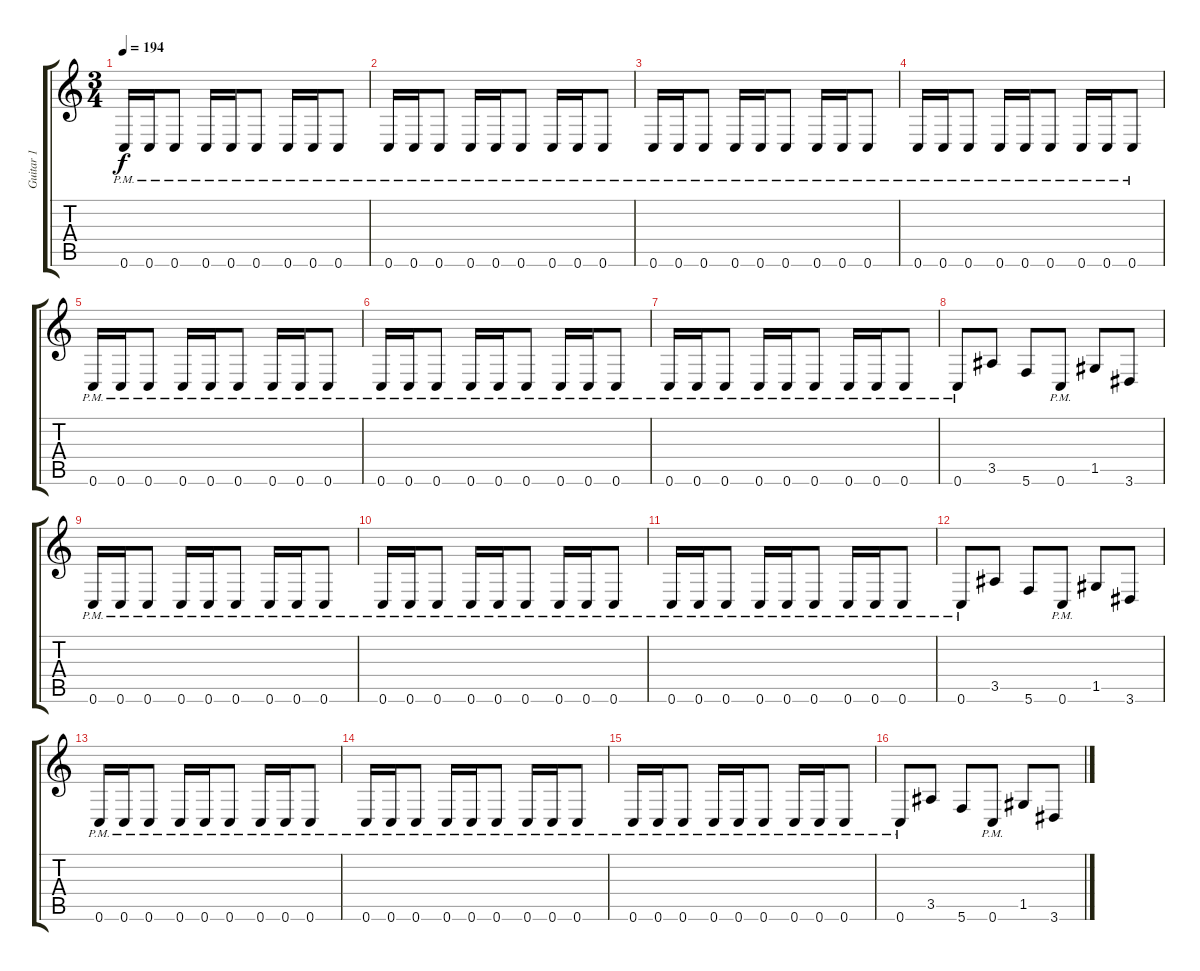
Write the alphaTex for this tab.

\track ("Guitar 1" "Guitar 1") {instrument distortionguitar}
\staff {score tabs}
\tuning (D4 A3 F3 C3 G2 C2) {hide}
\ts (3 4)
\tempo 194
\clef g2
\ks c
0.6{pm}.16{dy f} 0.6{pm}.16 0.6{pm}.8 0.6{pm}.16 0.6{pm}.16 0.6{pm}.8 0.6{pm}.16 0.6{pm}.16 0.6{pm}.8 |
0.6{pm}.16 0.6{pm}.16 0.6{pm}.8 0.6{pm}.16 0.6{pm}.16 0.6{pm}.8 0.6{pm}.16 0.6{pm}.16 0.6{pm}.8 |
0.6{pm}.16 0.6{pm}.16 0.6{pm}.8 0.6{pm}.16 0.6{pm}.16 0.6{pm}.8 0.6{pm}.16 0.6{pm}.16 0.6{pm}.8 |
0.6{pm}.16 0.6{pm}.16 0.6{pm}.8 0.6{pm}.16 0.6{pm}.16 0.6{pm}.8 0.6{pm}.16 0.6{pm}.16 0.6{pm}.8 |
0.6{pm}.16 0.6{pm}.16 0.6{pm}.8 0.6{pm}.16 0.6{pm}.16 0.6{pm}.8 0.6{pm}.16 0.6{pm}.16 0.6{pm}.8 |
0.6{pm}.16 0.6{pm}.16 0.6{pm}.8 0.6{pm}.16 0.6{pm}.16 0.6{pm}.8 0.6{pm}.16 0.6{pm}.16 0.6{pm}.8 |
0.6{pm}.16 0.6{pm}.16 0.6{pm}.8 0.6{pm}.16 0.6{pm}.16 0.6{pm}.8 0.6{pm}.16 0.6{pm}.16 0.6{pm}.8 |
0.6{pm}.8 3.5.8 5.6.8 0.6{pm}.8 1.5.8 3.6.8 |
0.6{pm}.16 0.6{pm}.16 0.6{pm}.8 0.6{pm}.16 0.6{pm}.16 0.6{pm}.8 0.6{pm}.16 0.6{pm}.16 0.6{pm}.8 |
0.6{pm}.16 0.6{pm}.16 0.6{pm}.8 0.6{pm}.16 0.6{pm}.16 0.6{pm}.8 0.6{pm}.16 0.6{pm}.16 0.6{pm}.8 |
0.6{pm}.16 0.6{pm}.16 0.6{pm}.8 0.6{pm}.16 0.6{pm}.16 0.6{pm}.8 0.6{pm}.16 0.6{pm}.16 0.6{pm}.8 |
0.6{pm}.8 3.5.8 5.6.8 0.6{pm}.8 1.5.8 3.6.8 |
0.6{pm}.16 0.6{pm}.16 0.6{pm}.8 0.6{pm}.16 0.6{pm}.16 0.6{pm}.8 0.6{pm}.16 0.6{pm}.16 0.6{pm}.8 |
0.6{pm}.16 0.6{pm}.16 0.6{pm}.8 0.6{pm}.16 0.6{pm}.16 0.6{pm}.8 0.6{pm}.16 0.6{pm}.16 0.6{pm}.8 |
0.6{pm}.16 0.6{pm}.16 0.6{pm}.8 0.6{pm}.16 0.6{pm}.16 0.6{pm}.8 0.6{pm}.16 0.6{pm}.16 0.6{pm}.8 |
0.6{pm}.8 3.5.8 5.6.8 0.6{pm}.8 1.5.8 3.6.8
